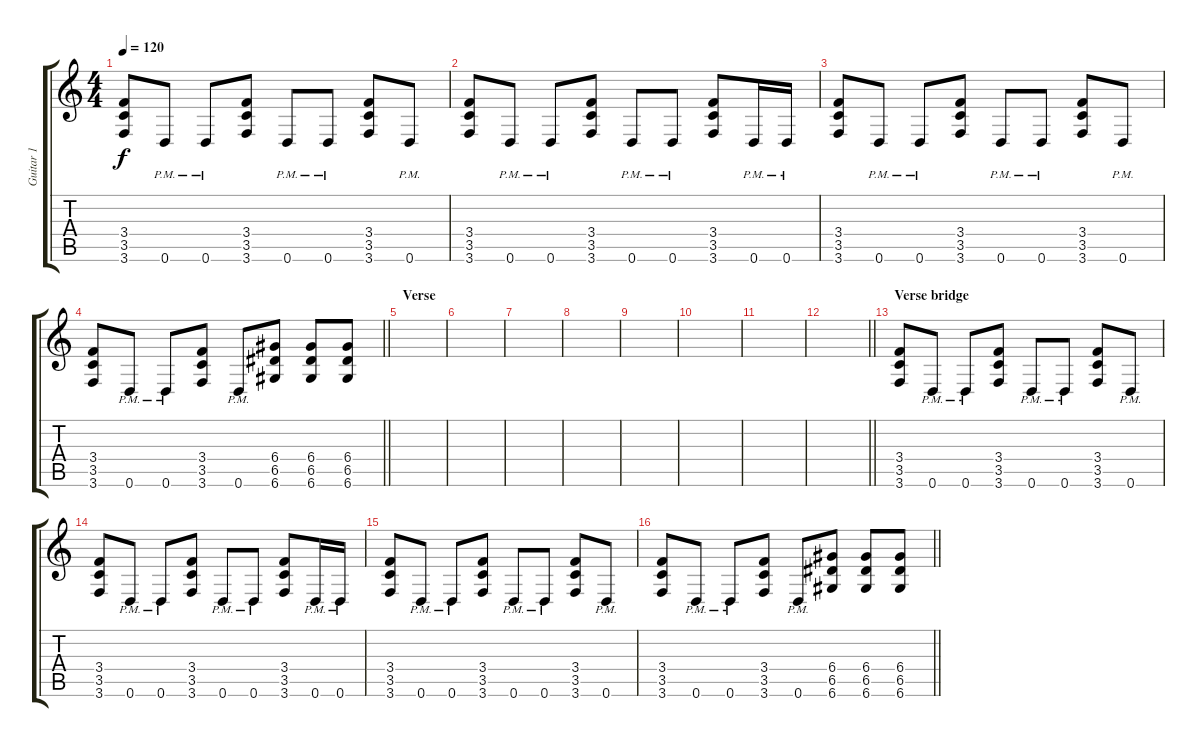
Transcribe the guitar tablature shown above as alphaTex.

\track ("Guitar 1" "Guitar 1") {instrument distortionguitar}
\staff {score tabs}
\tuning (E4 B3 G3 D3 A2 D2) {hide}
\ts (4 4)
\tempo 120
\clef g2
\ks c
(3.4 3.5 3.6).8{dy f} 0.6{pm}.8 0.6{pm}.8 (3.4 3.5 3.6).8 0.6{pm}.8 0.6{pm}.8 (3.4 3.5 3.6).8 0.6{pm}.8 |
(3.4 3.5 3.6).8 0.6{pm}.8 0.6{pm}.8 (3.4 3.5 3.6).8 0.6{pm}.8 0.6{pm}.8 (3.4 3.5 3.6).8 0.6{pm}.16 0.6{pm}.16 |
(3.4 3.5 3.6).8 0.6{pm}.8 0.6{pm}.8 (3.4 3.5 3.6).8 0.6{pm}.8 0.6{pm}.8 (3.4 3.5 3.6).8 0.6{pm}.8 |
\barLineRight lightlight
(3.4 3.5 3.6).8 0.6{pm}.8 0.6{pm}.8 (3.4 3.5 3.6).8 0.6{pm}.8 (6.4 6.5 6.6).8 (6.4 6.5 6.6).8 (6.4 6.5 6.6).8 |
\section ("" "Verse")
|
|
|
|
|
|
|
\barLineRight lightlight
|
\section ("" "Verse bridge")
(3.4 3.5 3.6).8 0.6{pm}.8 0.6{pm}.8 (3.4 3.5 3.6).8 0.6{pm}.8 0.6{pm}.8 (3.4 3.5 3.6).8 0.6{pm}.8 |
(3.4 3.5 3.6).8 0.6{pm}.8 0.6{pm}.8 (3.4 3.5 3.6).8 0.6{pm}.8 0.6{pm}.8 (3.4 3.5 3.6).8 0.6{pm}.16 0.6{pm}.16 |
(3.4 3.5 3.6).8 0.6{pm}.8 0.6{pm}.8 (3.4 3.5 3.6).8 0.6{pm}.8 0.6{pm}.8 (3.4 3.5 3.6).8 0.6{pm}.8 |
\barLineRight lightlight
(3.4 3.5 3.6).8 0.6{pm}.8 0.6{pm}.8 (3.4 3.5 3.6).8 0.6{pm}.8 (6.4 6.5 6.6).8 (6.4 6.5 6.6).8 (6.4 6.5 6.6).8
